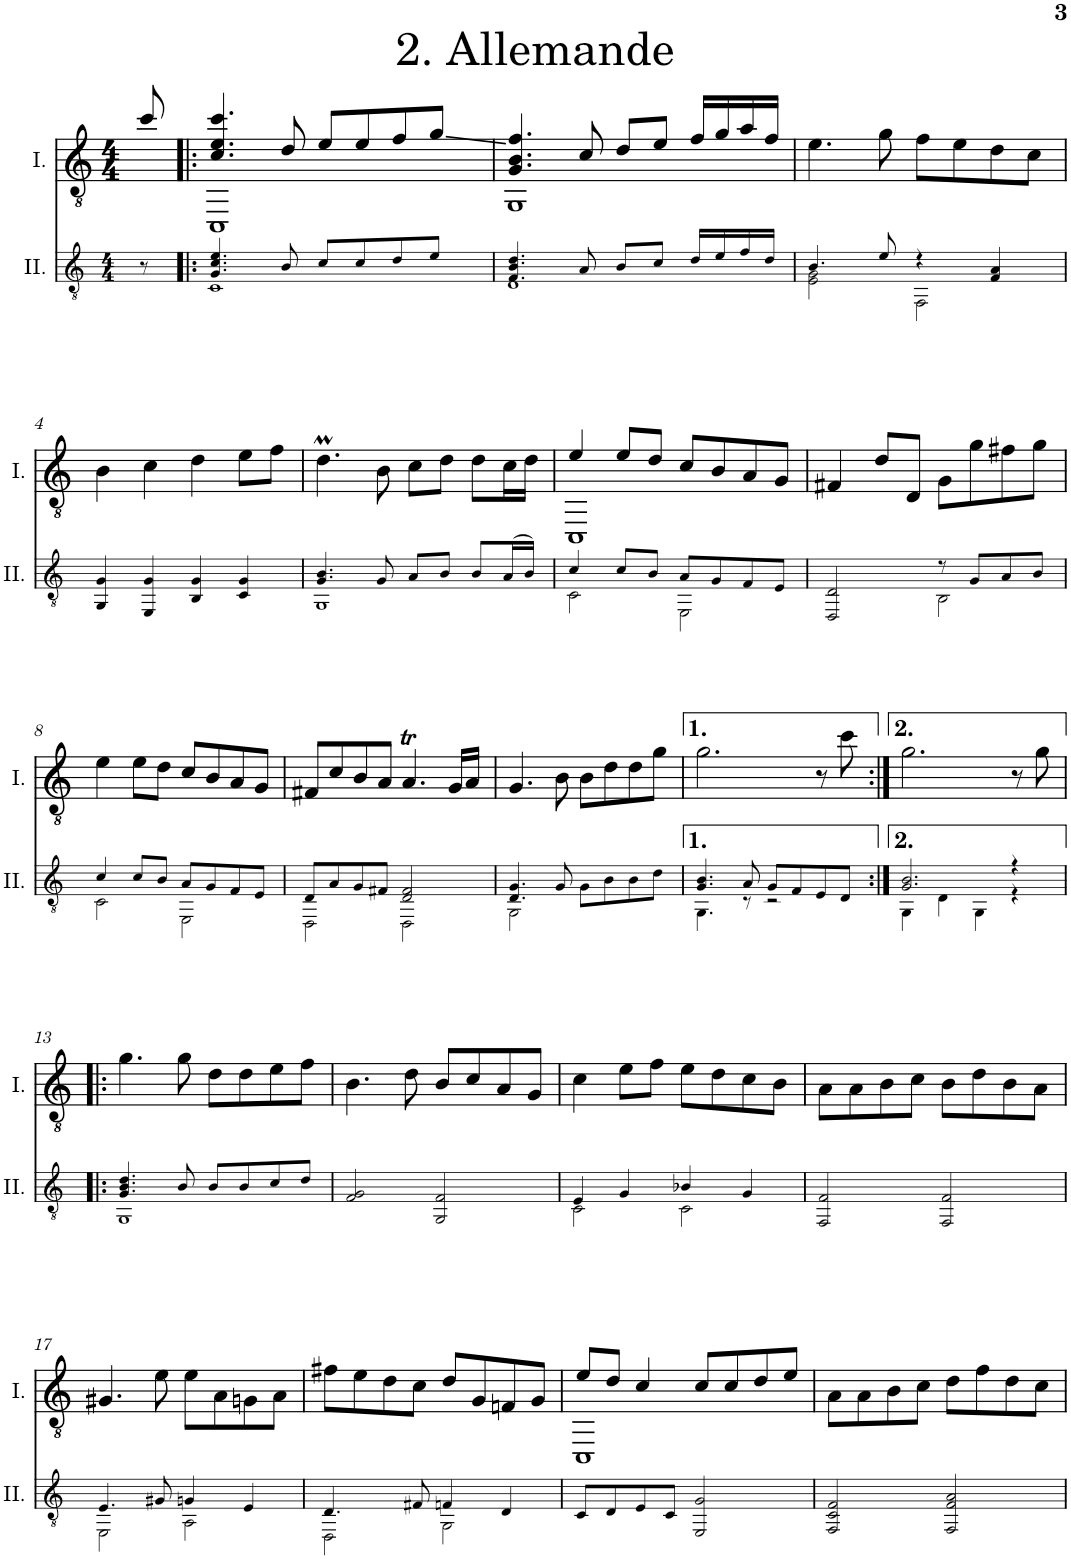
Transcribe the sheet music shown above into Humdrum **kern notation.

**kern	**kern	**kern	**kern
*part2	*part2	*part1	*part1
*staff4	*staff3	*staff2	*staff1
*I"II.	*	*I"I.	*
*I'II.	*	*I'I.	*
!!LO:PB:g=z
*stria6	*stria5	*stria6	*
*	*clefGv2	*	*clefGv2
*k[]	*k[]	*k[]	*k[]
*M4/4	*M4/4	*M4/4	*M4/4
=	=	=	=
8r	8r	8cc	8cc/
=1!|:	=1!|:	=1!|:	=1!|:
*^	*^	*^	*^
4.G 4.c 4.e	1C	4.G/ 4.c/ 4.e/	1C	4.c 4.e 4.cc	1CC	4.c/ 4.e/ 4.cc/	1CC
8B	.	8B/	.	8d	.	8d/	.
8c\L	.	8c/L	.	8e\L	.	8e/L	.
8c\J	.	8c/	.	8e\J	.	8e/	.
8d\L	.	8d/	.	8f\L	.	8f/	.
8e\J	.	8e/J	.	8g\J	.	8g/J	.
=2	=2	=2	=2	=2	=2	=2	=2
4.F 4.B 4.d	1D	4.F/ 4.B/ 4.d/	1D	4.G 4.B 4.f	1GG	4.G/ 4.B/ 4.f/	1GG
8A	.	8A/	.	8c	.	8c/	.
8B\L	.	8B/L	.	8d\L	.	8d/L	.
8c\J	.	8c/J	.	8e\J	.	8e/J	.
16d\LL	.	16d/LL	.	16f\LL	.	16f/LL	.
16e\J	.	16e/	.	16g\J	.	16g/	.
16f\L	.	16f/	.	16a\L	.	16a/	.
16d\JJ	.	16d/JJ	.	16f\JJ	.	16f/JJ	.
*	*	*	*	*v	*v	*	*
*	*	*	*	*	*v	*v
=3	=3	=3	=3	=3	=3
4.B	2E 2G	4.B/	2E\ 2G\	4.e	4.e\
8e	.	8e/	.	8g	8g\
4r	2FF	4r	2FF\	8f\L	8f\L
.	.	.	.	8e\J	8e\
4F 4A	.	4F/ 4A/	.	8d\L	8d\
.	.	.	.	8c\J	8c\J
*v	*v	*	*	*	*
*	*v	*v	*	*
!!LO:LB:g=z
=4	=4	=4	=4
4GG 4G	4GG/ 4G/	4B	4B\
4EE 4G	4EE/ 4G/	4c	4c\
4BB 4G	4BB/ 4G/	4d	4d\
4C 4G	4C/ 4G/	8e\L	8e\L
.	.	8f\J	8f\J
=5	=5	=5	=5
*^	*^	*	*
4.G 4.B	1GG	4.G/ 4.B/	1GG	4.dM	4.dM\
8G	.	8G/	.	8B	8B\
8A\L	.	8A/L	.	8c\L	8c\L
8B\J	.	8B/J	.	8d\J	8d\J
8B\L	.	8B/L	.	8d\L	8d\L
16A\L	.	(16A/L	.	16c\L	16c\L
16B\JJ	.	16B/JJ)	.	16d\JJ	16d\JJ
=6	=6	=6	=6	=6	=6
*	*	*	*	*^	*^
4c	2C	4c/	2C\	4e	1CC	4e/	1CC
8c\L	.	8c/L	.	8e\L	.	8e/L	.
8B\J	.	8B/J	.	8d\J	.	8d/J	.
8A\L	2EE	8A/L	2EE\	8c\L	.	8c/L	.
8G\J	.	8G/	.	8B\J	.	8B/	.
8F\L	.	8F/	.	8A\L	.	8A/	.
8E\J	.	8E/J	.	8G\J	.	8G/J	.
*	*	*	*	*v	*v	*	*
*	*	*	*	*	*v	*v
=7	=7	=7	=7	=7	=7
2DD 2D	2ryy	2DD/ 2D/	2ryy	4F#X	4F#X/
.	.	.	.	8d\L	8d/L
.	.	.	.	8D\J	8D/J
8r	2BB	8r	2BB\	8G\L	8G\L
8G	.	8G/L	.	8g\J	8g\
8A\L	.	8A/	.	8f#X\L	8f#X\
8B\J	.	8B/J	.	8g\J	8g\J
!!LO:LB:g=z
=8	=8	=8	=8	=8	=8
4c	2C	4c/	2C\	4e	4e\
8c\L	.	8c/L	.	8e\L	8e\L
8B\J	.	8B/J	.	8d\J	8d\J
8A\L	2EE	8A/L	2EE\	8c\L	8c/L
8G\J	.	8G/	.	8B\J	8B/
8F\L	.	8F/	.	8A\L	8A/
8E\J	.	8E/J	.	8G\J	8G/J
=9	=9	=9	=9	=9	=9
8D\L	2DD	8D/L	2DD\	8F#X\L	8F#X/L
8A\J	.	8A/	.	8c\J	8c/
8G\L	.	8G/	.	8B\L	8B/
8F#X\J	.	8F#X/J	.	8A\J	8A/J
2D 2F#	2DD	2D/ 2F#/	2DD\	4.AT	4.AT/
.	.	.	.	16G\LL	16G/LL
.	.	.	.	16A\JJ	16A/JJ
=10	=10	=10	=10	=10	=10
4.D 4.G	2GG	4.D/ 4.G/	2GG\	4.G	4.G/
8G	.	8G/	.	8B	8B\
8G\L	2ryy	8G\L	2ryy	8B\L	8B\L
8B\J	.	8B\	.	8d\J	8d\
8B\L	.	8B\	.	8d\L	8d\
8d\J	.	8d\J	.	8g\J	8g\J
=11	=11	=11	=11	=11	=11
4.G 4.B	4.GG/	4.G/ 4.B/	4.GG\	2.g	2.g\
8A	8r	8A/	8r	.	.
8G\L	2r	8G/L	2r	.	.
8F\J	.	8F/	.	.	.
8E\L	.	8E/	.	8r	8r
8D\J	.	8D/J	.	8cc	8cc\
=12:|!	=12:|!	=12:|!	=12:|!	=12:|!	=12:|!
2.G 2.B	4GG/	2.G/ 2.B/	4GG\	2.g	2.g\
.	4D	.	4D\	.	.
.	4GG/	.	4GG\	.	.
4r	4r	4r	4r	8r	8r
.	.	.	.	8g	8g\
!!LO:LB:g=z
=13!|:	=13!|:	=13!|:	=13!|:	=13!|:	=13!|:
4.G 4.B 4.d	1GG	4.G/ 4.B/ 4.d/	1GG	4.g	4.g\
8B	.	8B/	.	8g	8g\
8B\L	.	8B/L	.	8d\L	8d\L
8B\J	.	8B/	.	8d\J	8d\
8c\L	.	8c/	.	8e\L	8e\
8d\J	.	8d/J	.	8f\J	8f\J
*v	*v	*	*	*	*
*	*v	*v	*	*
=14	=14	=14	=14
2F 2G	2F/ 2G/	4.B	4.B\
.	.	8d	8d\
2GG 2F	2GG/ 2F/	8B\L	8B/L
.	.	8c\J	8c/
.	.	8A\L	8A/
.	.	8G\J	8G/J
=15	=15	=15	=15
*^	*^	*	*
4E	2C	4E/	2C\	4c	4c\
4G	.	4G/	.	8e\L	8e\L
.	.	.	.	8f\J	8f\J
4B-X	2C	4B-X/	2C\	8e\L	8e\L
.	.	.	.	8d\J	8d\
4G	.	4G/	.	8c\L	8c\
.	.	.	.	8B\J	8B\J
*v	*v	*	*	*	*
*	*v	*v	*	*
=16	=16	=16	=16
2FF 2F	2FF/ 2F/	8A\L	8A\L
.	.	8A\J	8A\
.	.	8B\L	8B\
.	.	8c\J	8c\J
2FF 2F	2FF/ 2F/	8B\L	8B\L
.	.	8d\J	8d\
.	.	8B\L	8B\
.	.	8A\J	8A\J
!!LO:LB:g=z
=17	=17	=17	=17
*^	*^	*	*
4.E	2EE	4.E/	2EE\	4.G#X	4.G#X/
8G#X	.	8G#X/	.	8e	8e\
4Gn	2AA	4Gn/	2AA\	8e\L	8e\L
.	.	.	.	8A\J	8A\
4E	.	4E/	.	8Gn\L	8Gn\
.	.	.	.	8A\J	8A\J
=18	=18	=18	=18	=18	=18
4.D	2DD	4.D/	2DD\	8f#X\L	8f#X\L
.	.	.	.	8e\J	8e\
.	.	.	.	8d\L	8d\
8F#X	.	8F#X/	.	8c\J	8c\J
4Fn	2GG	4Fn/	2GG\	8d\L	8d/L
.	.	.	.	8G\J	8G/
4D	.	4D/	.	8Fn\L	8Fn/
.	.	.	.	8G\J	8G/J
*v	*v	*	*	*	*
*	*v	*v	*	*
=19	=19	=19	=19
*	*	*^	*^
8C\L	8C/L	8e\L	1CC	8e/L	1CC
8D\J	8D/	8d\J	.	8d/J	.
8E\L	8E/	4c	.	4c/	.
8C\J	8C/J	.	.	.	.
2EE 2G	2EE/ 2G/	8c\L	.	8c/L	.
.	.	8c\J	.	8c/	.
.	.	8d\L	.	8d/	.
.	.	8e\J	.	8e/J	.
*	*	*v	*v	*	*
*	*	*	*v	*v
=20	=20	=20	=20
2FF 2C 2F	2FF/ 2C/ 2F/	8A\L	8A\L
.	.	8A\J	8A\
.	.	8B\L	8B\
.	.	8c\J	8c\J
2FF 2F 2A	2FF/ 2F/ 2A/	8d\L	8d\L
.	.	8f\J	8f\
.	.	8d\L	8d\
.	.	8c\J	8c\J
=	=	=	=
*-	*-	*-	*-
